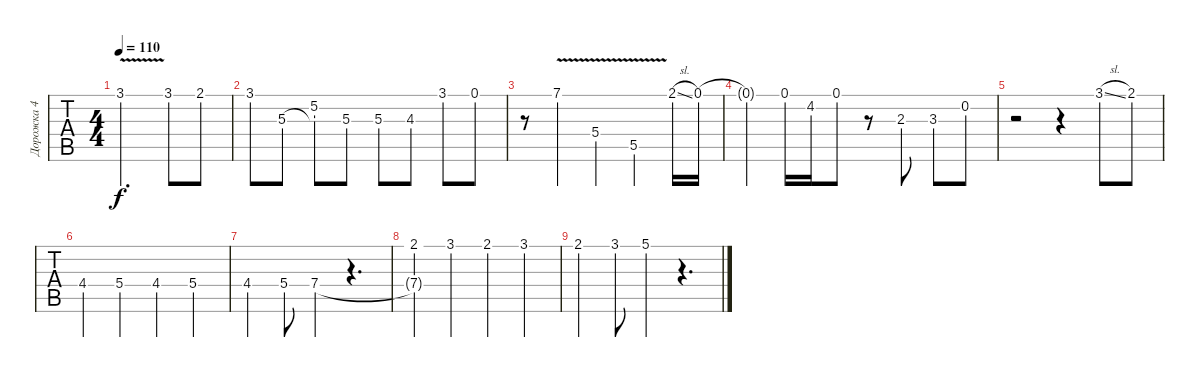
\track ("Дорожка 4" "Дорожка 4") {instrument acousticguitarsteel}
\staff {tabs}
\tuning (E4 B3 G3 D3 A2 E2) {hide}
\ts (4 4)
\tempo 110
\clef g2
\ks c
3.1{v}.2{d dy f} 3.1.8 2.1.8 |
3.1.8 5.3.8 (5.2 5.3{t}).8 5.3.8 5.3.8 4.3.8 3.1.8 0.1.8 |
r.8 7.1{v}.4 5.4{v}.4 5.5{v}.4 2.1{sl}.16 0.1.16 |
0.1{t}.4 0.1.16 4.2.16 0.1.8 r.8 2.3.8 3.3.8 0.2.8 |
r.2 r.4 3.1{sl}.8 2.1{st}.8 |
4.4{st}.4 5.4.4 4.4.4 5.4{st}.4 |
4.4.4 5.4.8 7.4.4 r.4{d} |
(2.1 7.4{t}).4 3.1.4 2.1.4 3.1.4 |
2.1.4 3.1.8 5.1.4 r.4{d}
